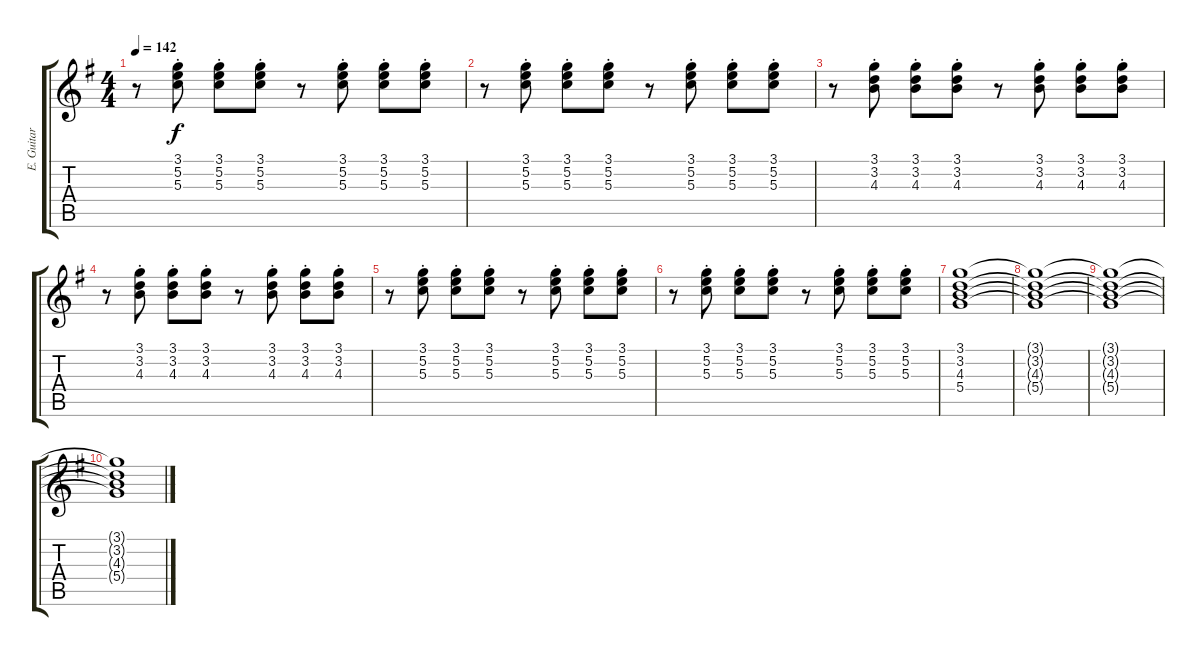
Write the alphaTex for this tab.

\track ("E. Guitar I" "E. Guitar ") {instrument electricguitarclean}
\staff {score tabs}
\tuning (E4 B3 G3 D3 A2 E2) {hide}
\ts (4 4)
\tempo 142
\clef g2
\ks g
r.8{dy f} (3.1{st} 5.2{st} 5.3{st}).8 (3.1{st} 5.2{st} 5.3{st}).8 (3.1{st} 5.2{st} 5.3{st}).8 r.8 (3.1{st} 5.2{st} 5.3{st}).8 (3.1{st} 5.2{st} 5.3{st}).8 (3.1{st} 5.2{st} 5.3{st}).8 |
r.8 (3.1{st} 5.2{st} 5.3{st}).8 (3.1{st} 5.2{st} 5.3{st}).8 (3.1{st} 5.2{st} 5.3{st}).8 r.8 (3.1{st} 5.2{st} 5.3{st}).8 (3.1{st} 5.2{st} 5.3{st}).8 (3.1{st} 5.2{st} 5.3{st}).8 |
r.8 (3.1{st} 3.2{st} 4.3{st}).8 (3.1{st} 3.2{st} 4.3{st}).8 (3.1{st} 3.2{st} 4.3{st}).8 r.8 (3.1{st} 3.2{st} 4.3{st}).8 (3.1{st} 3.2{st} 4.3{st}).8 (3.1{st} 3.2{st} 4.3{st}).8 |
r.8 (3.1{st} 3.2{st} 4.3{st}).8 (3.1{st} 3.2{st} 4.3{st}).8 (3.1{st} 3.2{st} 4.3{st}).8 r.8 (3.1{st} 3.2{st} 4.3{st}).8 (3.1{st} 3.2{st} 4.3{st}).8 (3.1{st} 3.2{st} 4.3{st}).8 |
r.8 (3.1{st} 5.2{st} 5.3{st}).8 (3.1{st} 5.2{st} 5.3{st}).8 (3.1{st} 5.2{st} 5.3{st}).8 r.8 (3.1{st} 5.2{st} 5.3{st}).8 (3.1{st} 5.2{st} 5.3{st}).8 (3.1{st} 5.2{st} 5.3{st}).8 |
r.8 (3.1{st} 5.2{st} 5.3{st}).8 (3.1{st} 5.2{st} 5.3{st}).8 (3.1{st} 5.2{st} 5.3{st}).8 r.8 (3.1{st} 5.2{st} 5.3{st}).8 (3.1{st} 5.2{st} 5.3{st}).8 (3.1{st} 5.2{st} 5.3{st}).8 |
(3.1 3.2 4.3 5.4).1 |
(3.1{t} 3.2{t} 4.3{t} 5.4{t}).1 |
(3.1{t} 3.2{t} 4.3{t} 5.4{t}).1 |
(3.1{t} 3.2{t} 4.3{t} 5.4{t}).1
